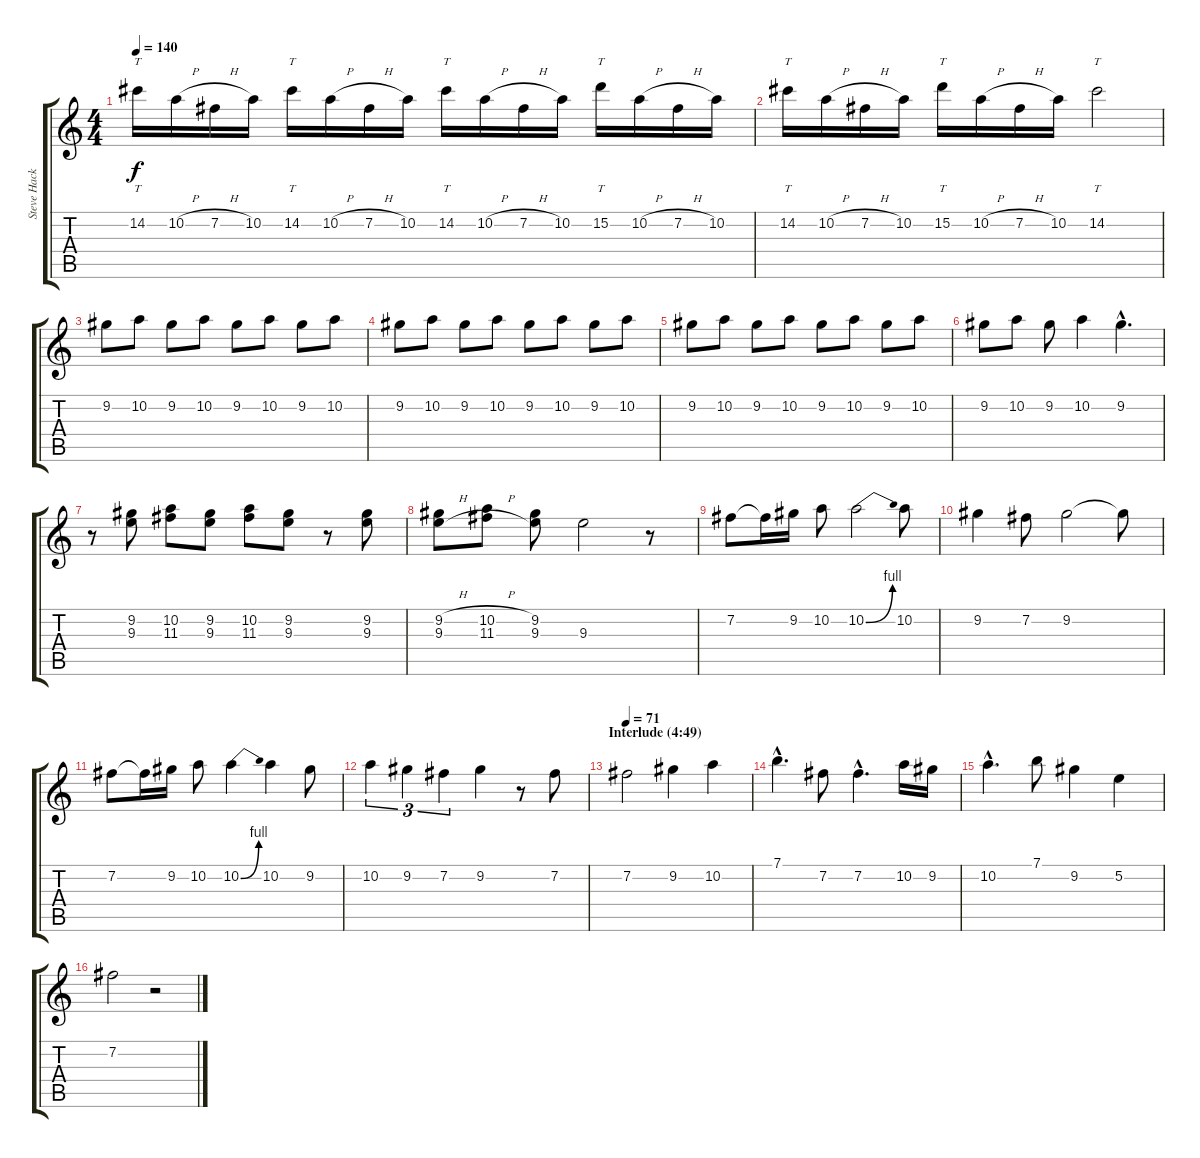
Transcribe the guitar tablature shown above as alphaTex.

\track ("Steve Hackett (dist guitar solo 1)" "Steve Hack") {instrument overdrivenguitar}
\staff {score tabs}
\tuning (E4 B3 G3 D3 A2 E2) {hide}
\ts (4 4)
\tempo 140
\clef g2
\ks c
14.2.16{tt dy f} 10.2{h}.16 7.2{h}.16 10.2.16 14.2.16{tt} 10.2{h}.16 7.2{h}.16 10.2.16 14.2.16{tt} 10.2{h}.16 7.2{h}.16 10.2.16 15.2.16{tt} 10.2{h}.16 7.2{h}.16 10.2.16 |
14.2.16{tt} 10.2{h}.16 7.2{h}.16 10.2.16 15.2.16{tt} 10.2{h}.16 7.2{h}.16 10.2.16 14.2.2{tt} |
9.2.8 10.2.8 9.2.8 10.2.8 9.2.8 10.2.8 9.2.8 10.2.8 |
9.2.8 10.2.8 9.2.8 10.2.8 9.2.8 10.2.8 9.2.8 10.2.8 |
9.2.8 10.2.8 9.2.8 10.2.8 9.2.8 10.2.8 9.2.8 10.2.8 |
9.2.8 10.2.8 9.2.8 10.2.4 9.2{hac}.4{d} |
r.8 (9.2 9.3).8 (10.2 11.3).8 (9.2 9.3).8 (10.2 11.3).8 (9.2 9.3).8 r.8 (9.2 9.3).8 |
(9.2{h} 9.3{h}).8 (10.2{h} 11.3{h}).8 (9.2 9.3).8 9.3.2 r.8 |
7.2.8 7.2{t}.16 9.2.16 10.2.8 10.2{be (bend 0 0 60 4)}.2 10.2.8 |
9.2.4 7.2.8 9.2.2 9.2{t}.8 |
7.2.8 7.2{t}.16 9.2.16 10.2.8 10.2{be (bend 0 0 60 4)}.4 10.2.4 9.2.8 |
10.2.4{tu (3 2)} 9.2.4{tu (3 2)} 7.2.4{tu (3 2)} 9.2.4 r.8 7.2.8 |
\section ("" "Interlude (4:49)")
\tempo 71
7.2.2{volume 11} 9.2.4 10.2.4 |
7.1{hac}.4{d} 7.2.8 7.2{hac}.4{d} 10.2.16 9.2.16 |
10.2{hac}.4{d} 7.1.8 9.2.4 5.2.4 |
7.2.2 r.2
